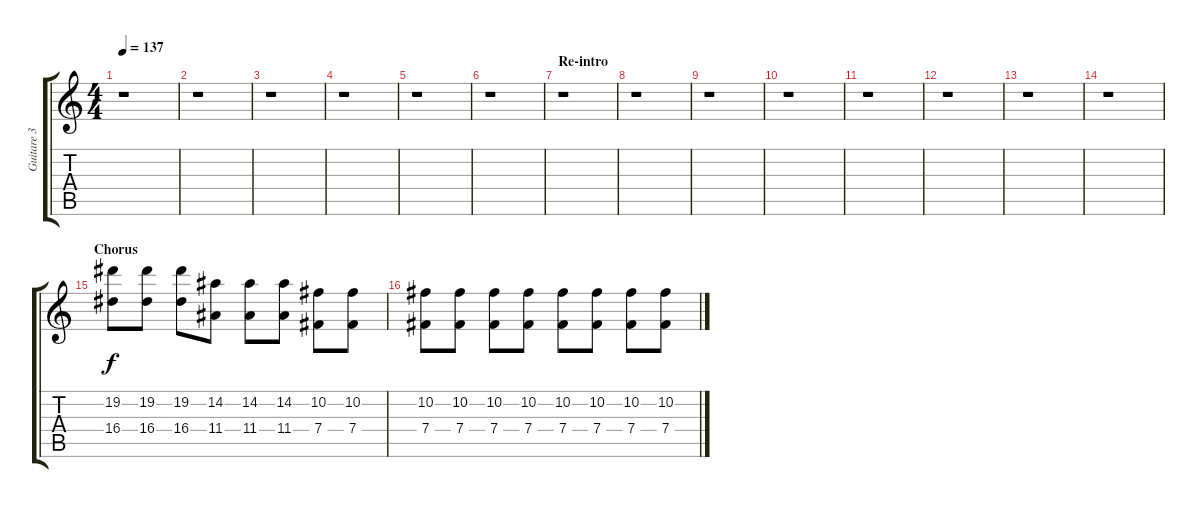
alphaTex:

\track ("Guitare 3" "Guitare 3") {instrument acousticguitarsteel}
\staff {score tabs}
\tuning (Db4 Ab3 E3 B2 Gb2 B1) {hide}
\ts (4 4)
\tempo 137
\clef g2
\ks c
r.1{dy f} |
r.1 |
r.1 |
r.1 |
r.1 |
r.1 |
\section ("" "Re-intro")
r.1 |
r.1 |
r.1 |
r.1 |
r.1 |
r.1 |
r.1 |
r.1 |
\section ("" "Chorus")
(19.2 16.4).8{volume 11 balance 8 instrument overdrivenguitar} (19.2 16.4).8 (19.2 16.4).8 (14.2 11.4).8 (14.2 11.4).8 (14.2 11.4).8 (10.2 7.4).8 (10.2 7.4).8 |
(10.2 7.4).8 (10.2 7.4).8 (10.2 7.4).8 (10.2 7.4).8 (10.2 7.4).8 (10.2 7.4).8 (10.2 7.4).8 (10.2 7.4).8
